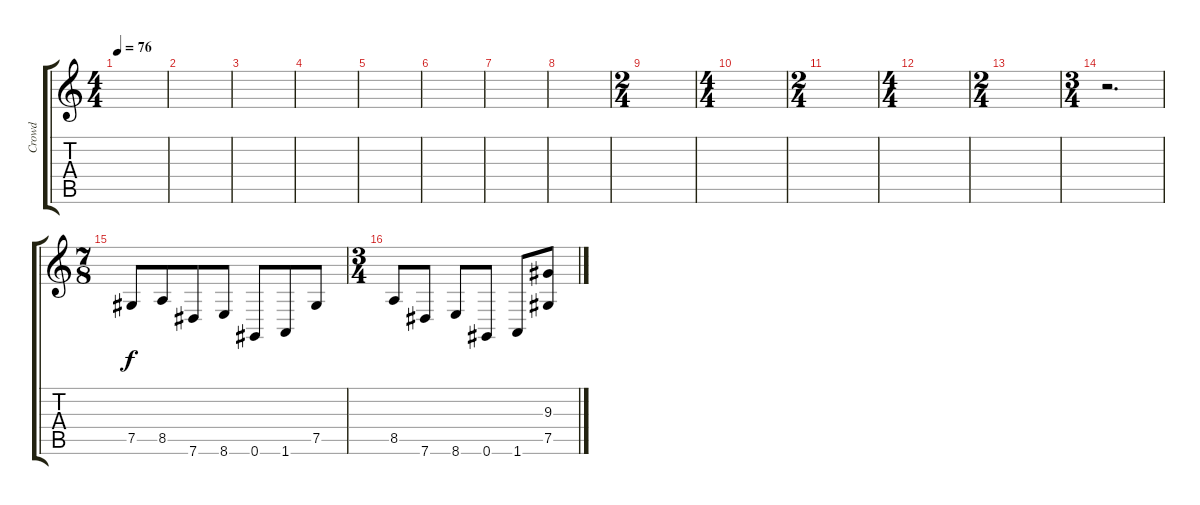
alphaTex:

\track ("Crowd" "Crowd") {instrument choiraahs}
\staff {score tabs}
\tuning (Ab4 Eb4 B3 Gb3 Db3 Ab2) {hide}
\ts (4 4)
\tempo 76
\clef g2
\ks c
|
|
|
|
|
|
|
|
\ts (2 4)
|
\ts (4 4)
|
\ts (2 4)
|
\ts (4 4)
|
\ts (2 4)
|
\ts (3 4)
r.2{d} |
\ts (7 8)
7.5.8 8.5.8 7.6.8 8.6.8 0.6.8 1.6.8 7.5.8 |
\ts (3 4)
8.5.8 7.6.8 8.6.8 0.6.8 1.6.8 (9.3 7.5).8
